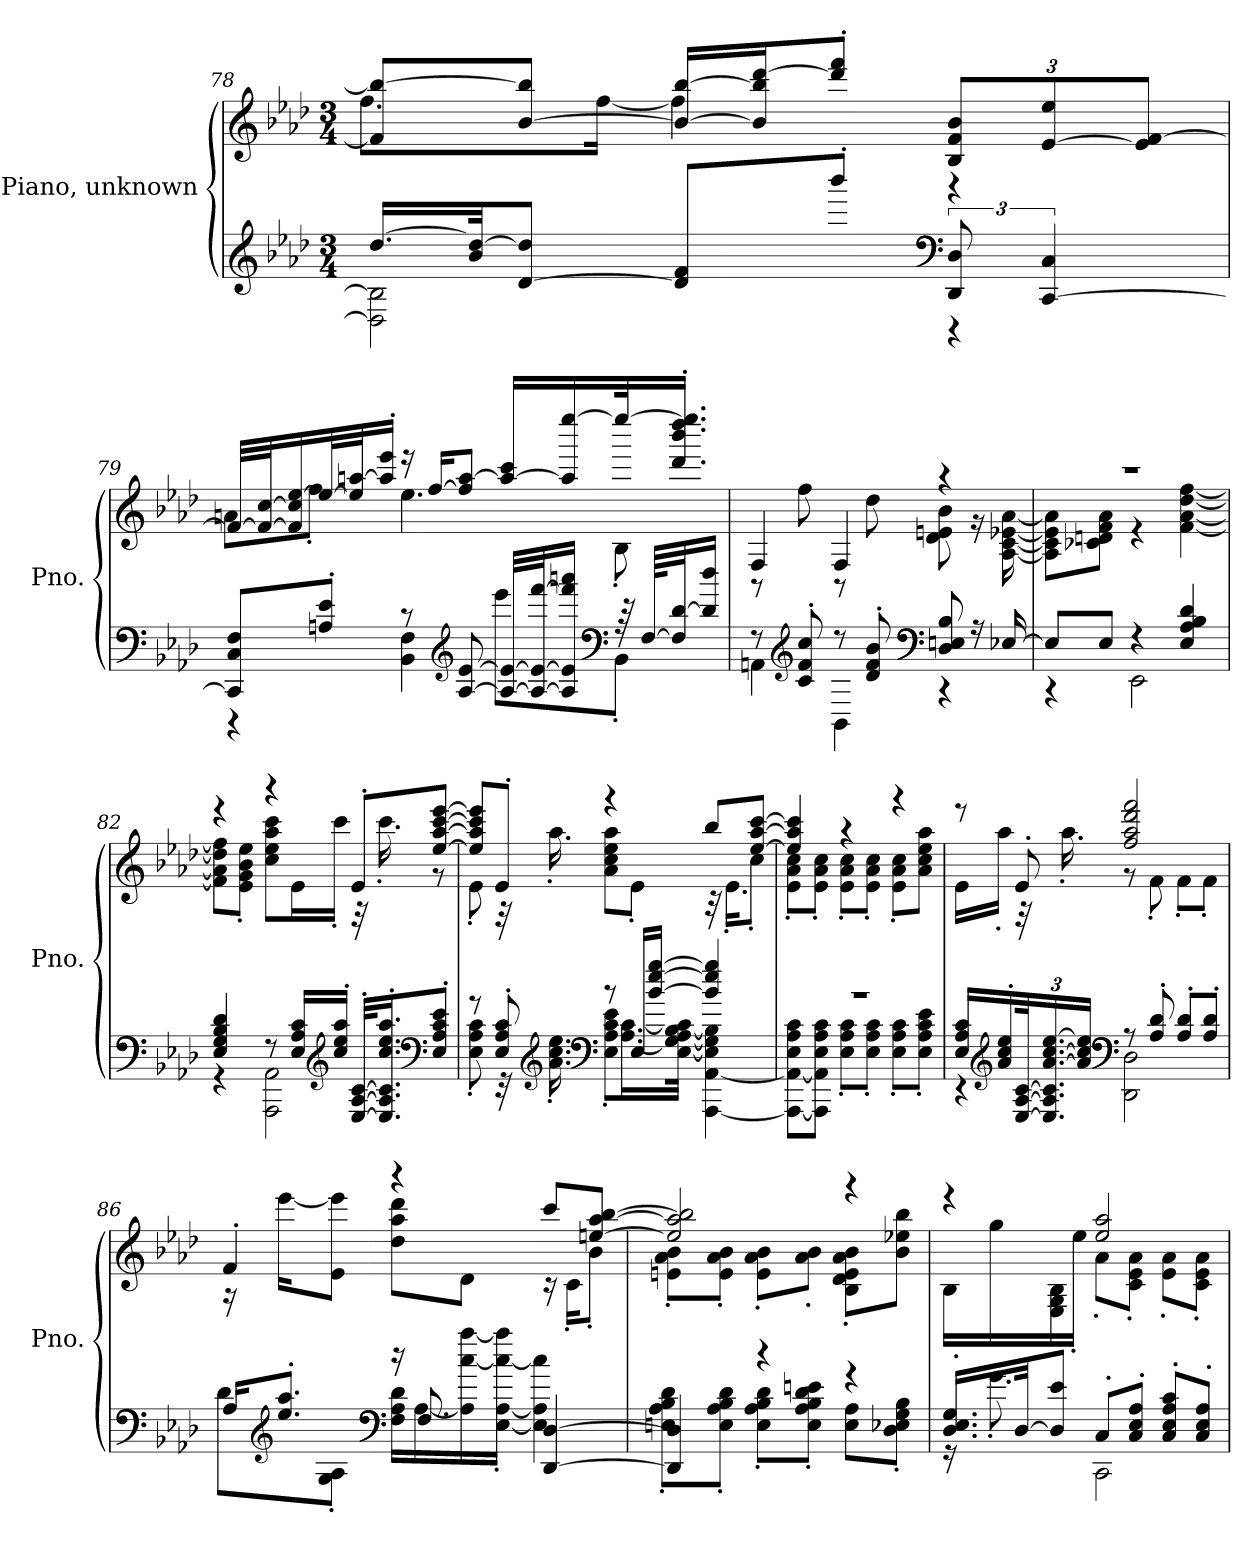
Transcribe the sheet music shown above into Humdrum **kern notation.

**kern	**kern
*part1	*part1
*staff2	*staff1
*I"Piano, unknown	*
*I'Pno.	*
!!LO:LB:g=z
*clefG2	*clefG2
*k[b-e-a-d-]	*k[b-e-a-d-]
*M3/4	*M3/4
=78	=78
*^	*^
[16.dd-/LL	2D-\] 2B-\]	8f/] 8bb-/_L	8.ff\L
32b-/ 32dd-/_JK	.	.	.
[8d-/ 8dd-/]J	.	[8b-/ 8bb-/]J	.
.	.	.	[16ff\Jk
8d-/] 8f/L	.	16b-/_ [16bb-/LL	4ff\]
.	.	16b-/] 16bb-/] [16ddd-/J	.
8bbb-'/J	.	8ddd-/]' 8fff/'J	.
*clefF4	*	*	*
*	*	*Xbrackettup	*
12DD-/ 12D-/	4r	12B-/ 12f/ 12b-/L	4r
[6CC/ 6C/	.	[12e-/ 12ee-/	.
.	.	12e-/] [12f/J	.
!!LO:LB:g=z	!!
=79	=79	=79	=79
8CC/] 8C/ 8F/L	4r	32f/LLL_	8an\L
.	.	32f/_ [32cc/J	.
.	.	16f/] 16cc/] [16ee-/	.
8An/' 8e-/'J	.	32ee-/L_	8ff'\J
.	.	32ee-/] [32aan/J	.
.	.	16aa/]' 16eee-/'JJ	.
8r	4BB-\ 4F\	16r	4.ee-\
.	.	[16ff/KL	.
*clefG2	*	*	*
[8A/ [8e-/	.	8ff/] [8aa/J	.
32A/_ 32e-/_LLL	8eee-\L	16aa/_ 16ccc/LL	.
32A/_ 32e-/_ [32fff/J	.	.	.
16A/] 16e-/] 16fff/] 16aaan/JJ	.	16aa/] [16eeee-/	.
*clefF4	*	*	*
64r	8BB-'\J	32eeee-/K_	8B-'\
[64F/KLLL	.	.	.
32F/] [32d-/J	.	16.ddd-/' 16.bbb-/' 16.dddd-/' 16.eeee-/]'JJ	.
16d-/] 16dd-/JJ	.	.	.
=80	=80	=80	=80
8r	4AAn\	4F/	8r
*clefG2	*	*	*
8c/' 8f/' 8cc/'	.	.	8ff\
8r	4BB-\	4F/	8r
8d-/' 8f/' 8b-/'	.	.	8dd-\
*clefF4	*	*	*
8D-/ 8En/ 8B-/	4r	4r	8d-\ 8en\ 8b-\
16r	.	.	16r
[16E-X/	.	.	[16A-\ [16c\ [16e-X\ [16a-\
!!LO:LB:g=z	!!
=81	=81	=81	=81
8E-/L]	4r	2.r	8A-\] 8c\] 8e-\] 8a-\]L
8E-/J	.	.	8c-X\ 8dn\ 8f\ 8a-\J
4r	2EE-\	.	4r
4E-/ 4A-/ 4B-/ 4d-/	.	.	[4f\ [4a-\ [4dd-\ [4ff\
=82	=82	=82	=82
4E-/ 4G/ 4B-/ 4d-/	4r	4r	8f\] 8a-\] 8dd-\] 8ff\]L
.	.	.	8e-\' 8g\' 8b-\' 8ee-\'J
8r	2AAA-\ 2AA-\	4r	8cc\ 8ee-\ 8aa-\ 8ccc\L
16E-/ 16A-/ 16c/LL	.	.	16e-\L
*clefG2	*	*	*
16cc/' 16ee-/' 16aa-/'JJ	.	.	16ccc'\JJ
[32E-/' [32A-/' [32c/'KLL	.	8e-'/L	32r
16.E-/]' 16.A-/]' 16.c/]' 16.cc/' 16.ee-/' 16.aa-/'J	.	.	16.ccc'\
*clefF4	*	*	*
8E-/' 8A-/' 8c/' 8e-/'J	.	[8ee-/ [8aa-/ [8ccc/ [8eee-/J	8r
=83	=83	=83	=83
8r	8E-\' 8A-\' 8c\'	8ee-/] 8aa-/] 8ccc/] 8eee-/]L	8e-'\
8E-/' 8A-/' 8c/'	32r	8e-'/J	32r
*clefG2	*	*	*
.	16.a-\' 16.cc\' 16.ee-\'	.	16.aa-'\
*clefF4	*	*	*
8r	8E-\' 8A-\' 8c\' 8e-\'L	4r	8a-\ 8cc\ 8ee-\ 8aa-\L
16E-/LL	[16.A-\ [16.c\L	.	8e-'\J
[16b-/ [16ee-/ [16gg/JJ	.	.	.
.	[32E-\ [32G\ 32A-\] [32B-\ 32c\]JJk	.	.
4b-/] 4ee-/] 4gg/]	[4AAA-\ [4AA-\ 4E-\] 4G\] 4B-\]	8bb-/L	32r
.	.	.	16.e-'\KL
.	.	[8ee-/ [8aa-/ [8ccc/J	8cc'\J
!!LO:LB:g=z	!!
=84	=84	=84	=84
2.r	8AAA-\_ 8AA-\_ 8E-\ 8A-\ 8c\L	4ee-/] 4aa-/] 4ccc/]	8e-\' 8a-\' 8cc\'L
.	8AAA-\] 8AA-\] 8E-\ 8A-\ 8c\J	.	8e-\' 8a-\' 8cc\'J
.	8E-\' 8A-\' 8c\'L	4r	8e-\' 8a-\' 8cc\'L
.	8E-\' 8A-\' 8c\'J	.	8e-\' 8a-\' 8cc\'J
.	8E-\' 8A-\' 8c\'L	4r	8e-\' 8a-\' 8cc\'L
.	8E-\' 8A-\' 8c\' 8e-\'J	.	8a-\ 8cc\ 8ee-\ 8aa-\J
=85	=85	=85	=85
16E-/ 16A-/ 16c/LL	4r	8r	16e-\LL
*clefG2	*	*	*
16a-/' 16cc/' 16ee-/'	.	.	16aa-'\JJ
*Xbrackettup	*	*	*
[48E-/ [48A-/ [48c/K	.	8e-'/	32r
24.E-/] 24.A-/] 24.c/] [24.a-/ [24.cc/ [24.ee-/	.	.	.
.	.	.	16.aa-'\
24a-/] 24cc/] 24ee-/]JJ	.	.	.
*clefF4	*	*	*
8r	2DD-\ 2D-\	2ff/ 2aa-/ 2ddd-/ 2fff/	8r
8A-/' 8d-/'	.	.	8f'\
8A-/' 8d-/'L	.	.	8f'\L
8A-/' 8d-/'J	.	.	8f'\J
!!LO:PB:g=z	!!
=86	=86	=86	=86
16A-/KL	8d-\L	4f'/	16r
*clefG2	*	*	*
8.ee-/' 8.aa-/'J	.	.	[16eee-\KL
.	8G\' 8A-\'J	.	8e-\ 8eee-\]J
*clefF4	*	*	*
16r	16F\ 16A-\ 16d-\LL	4r	8dd-\ 8aa-\ 8ddd-\L
8.F/	[16A-\	.	.
.	16A-\] [16cc\ [16aa-\	.	8d-\J
.	[16E-\' [16A-\' 16cc\_' 16aa-\]'JJ	.	.
[4DD-/ [4D-/	4E-\] 4A-\] 4cc\]	8ccc/L	16r
.	.	.	16c'\KL
.	.	[8een/ [8aa-/ [8bb-/J	8b-'\J
=87	=87	=87	=87
4DD-/] 4D-/]	8En\' 8A-\' 8B-\' 8d-\'L	2ee/] 2aa-/] 2bb-/]	8en\' 8a-\' 8b-\'L
.	8E\' 8A-\' 8B-\' 8d-\'J	.	8e\' 8a-\' 8b-\'J
4r	8E\' 8A-\' 8B-\' 8d-\'L	.	8e\' 8a-\' 8b-\'L
.	8E\' 8A-\' 8B-\' 8d-\' 8en\'J	.	8a-\' 8b-\'J
4r	8E\ 8A-\L	4r	8B-\' 8d-\' 8e\' 8a-\' 8b-\'L
.	8D-\' 8E-X\' 8G\' 8B-\'J	.	8b-\ 8ee-X\ 8bb-\J
!!LO:LB:g=z	!!
=88	=88	=88	=88
16.D-/' 16.E-/' 16.G/'LL	16r	4r	16B-\LL
.	8.g'\	.	16gg\
[32D-/JK	.	.	.
8D-/] 8e-/J	.	.	16E-\ 16G\ 16B-\
.	.	.	16ee-'\JJ
8C'/L	2CC\	2ee-/ 2aa-/	8a-'\L
8C/' 8E-/' 8A-/'J	.	.	8c\' 8e-\' 8a-\'J
8C/' 8E-/' 8A-/' 8c/'L	.	.	8e-\' 8a-\'L
8C/' 8E-/' 8A-/'J	.	.	8c\' 8e-\' 8a-\'J
*v	*v	*	*
*	*v	*v
=	=
*-	*-
